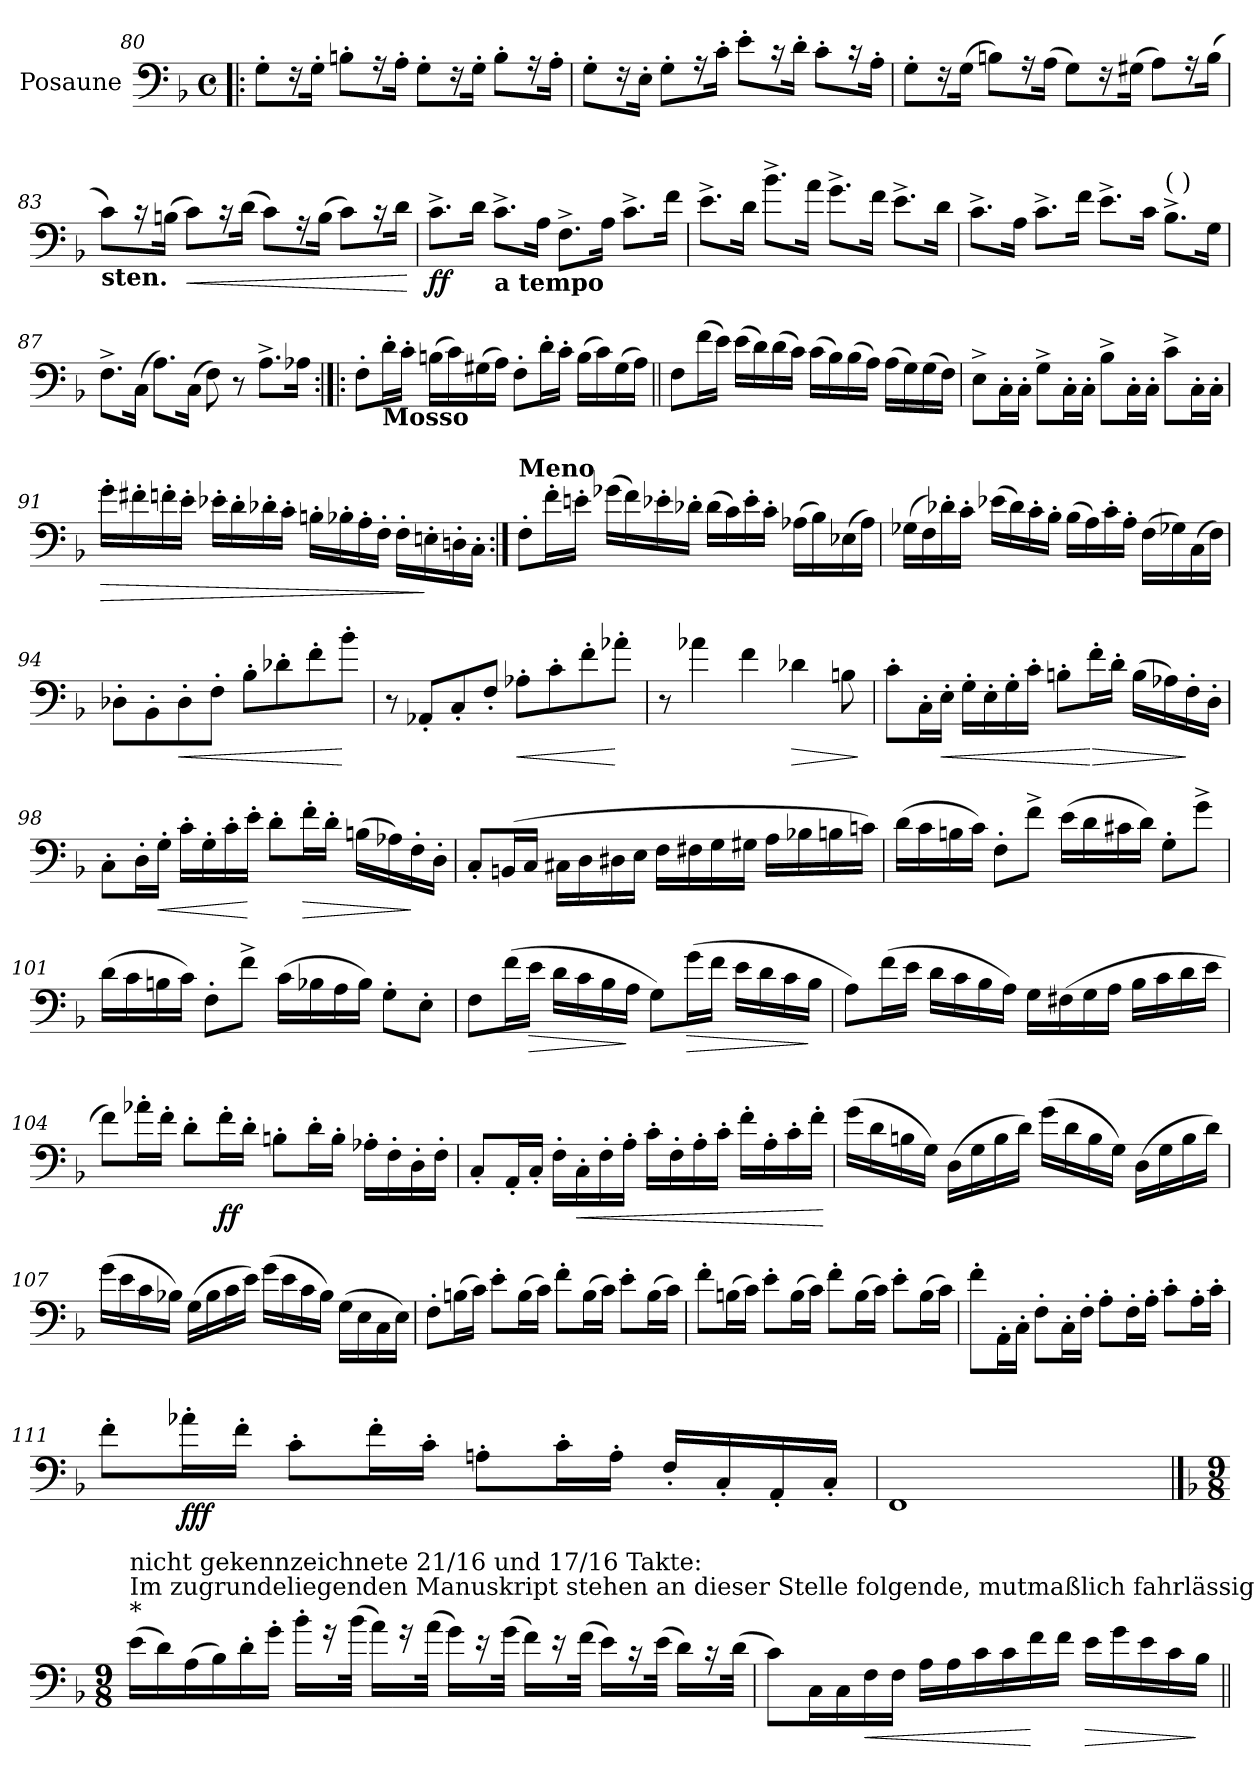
**kern	**dynam
*part1	*part1
*staff1	*staff1
*I"Posaune	*
*I'Psn.	*
!!LO:LB:g=z
*clefF4	*
*k[b-]	*
*M4/4	*
*met(c)	*
=80!|:	=80!|:
8G'\L	.
16r	.
16G'\Jk	.
8Bn'\L	.
16r	.
16A'\Jk	.
8G'\L	.
16r	.
16G'\Jk	.
8B'\L	.
16r	.
16A'\Jk	.
=81	=81
8G'\L	.
16r	.
16E'\Jk	.
8G'\L	.
16r	.
16c'\Jk	.
8e'\L	.
16r	.
16d'\Jk	.
8c'\L	.
16r	.
16A'\Jk	.
!!LO:LB:g=z
=82	=82
8G'\L	.
16r	.
(>16G\Jk	.
8Bn\L)	.
16r	.
(>16A\Jk	.
8G\L)	.
16r	.
(>16G#X\Jk	.
8A\L)	.
16r	.
(>16B\Jk	.
=83	=83
!LO:TX:b:B:t=sten.	!
8c\L)	.
16r	.
(>16Bn\Jk	.
!	!LO:HP:b
8c\L)	<
16r	.
(>16d\Jk	.
8c\L)	.
16r	.
(>16B\Jk	.
8c\L)	.
16r	.
16d\Jk	.
.	[
=84	=84
!	!LO:DY:b
8.c^\L	ff
16d\Jk	.
!LO:TX:b:B:t=a tempo	!
8.c^\L	.
16A\Jk	.
8.F^\L	.
16A\Jk	.
8.c^\L	.
16f\Jk	.
!!LO:LB:g=z
=85	=85
8.e^\L	.
16d\Jk	.
8.b-^\L	.
16a\Jk	.
8.g^\L	.
16f\Jk	.
8.e^\L	.
16d\Jk	.
=86	=86
8.c^\L	.
16A\Jk	.
8.c^\L	.
16f\Jk	.
8.e^\L	.
16c\Jk	.
!LO:TX:a:t=(   )	!
8.B-^\L	.
16G\Jk	.
!!LO:LB:g=z
=87	=87
8.F^\L	.
(>16C\Jk	.
8.A\L)	.
(>16C\Jk	.
8F\)	.
8r	.
8.A^\L	.
16A-X\Jk	.
=88:|!|:	=88:|!|:
*MM120	*
8F'\L	.
!LO:TX:b:B:t=Mosso	!
16d'\L	.
16c'\JJ	.
(>16Bn\LL	.
16c\)	.
(>16G#X\	.
16A\JJ)	.
8F'\L	.
16d'\L	.
16c'\JJ	.
(>16B\LL	.
16c\)	.
(>16G#\	.
16A\JJ)	.
!!LO:PB:g=z
=89||	=89||
8F\L	.
(>16f\L	.
16e\JJ)	.
(>16e\LL	.
16d\)	.
(>16d\	.
16c\JJ)	.
(>16c\LL	.
16B-\)	.
(>16B-\	.
16A\JJ)	.
(>16A\LL	.
16G\)	.
(>16G\	.
16F\JJ)	.
=90	=90
8E^\L	.
16C'\L	.
16C'\JJ	.
8G^\L	.
16C'\L	.
16C'\JJ	.
8B-^\L	.
16C'\L	.
16C'\JJ	.
8c^\L	.
16C'\L	.
16C'\JJ	.
!!LO:LB:g=z
=91	=91
!	!LO:HP:b
16g'\LL	>
16f#X'\	.
16fn'\	.
16e'\JJ	.
16e-X'\LL	.
16d'\	.
16d-X'\	.
16c'\JJ	.
16Bn'\LL	.
16B-X'\	.
16A'\	.
16F'\JJ	.
16F'\LL	.
16En'\	]
16Dn'\	.
16C'\JJ	.
!!LO:LB:g=z
=92:|!	=92:|!
*MM112	*
!LO:TX:B:t=Meno	!
8F'\L	.
16f'\L	.
16en'\JJ	.
(>16g-X\LL	.
16f\)	.
16e-X'\	.
16d-X'\JJ	.
(>16d-\LL	.
16c\)	.
16e-'\	.
16c'\JJ	.
(>16A-X\LL	.
16B-\)	.
(>16E-X\	.
16A-\JJ)	.
=93	=93
(>16G-X\LL	.
16F\)	.
16d-X'\	.
16c'\JJ	.
(>16e-X\LL	.
16d-\)	.
16c'\	.
16B-'\JJ	.
(>16B-\LL	.
16A\)	.
16c'\	.
16A'\JJ	.
(>16F\LL	.
16G-X\)	.
(>16C\	.
16F\JJ)	.
!!LO:LB:g=z
=94	=94
8D-X'\L	.
8BB-'\	.
!	!LO:HP:b
8D-'\	<
8F'\J	.
8B-'\L	.
8d-X'\	.
8f'\	.
8b-'\J	[
=95	=95
8r	.
8AA-X'/L	.
8C'/	.
8F'/J	.
!	!LO:HP:b
8A-X'\L	<
8c'\	.
8f'\	.
8a-X'\J	[
=96	=96
8r	.
4a-X\	.
4f\	.
!	!LO:HP:b
4d-X\	>
8Bn\	.
.	]
!!LO:LB:g=z
=97	=97
8c'\L	.
16C'\L	.
!	!LO:HP:b
16E'\JJ	<
16G'\LL	.
16E'\	.
16G'\	.
16c'\JJ	.
8Bn'\L	.
!	!LO:HP:n=1:b
16f'\L	[ >
16d'\JJ	.
(>16B\LL	.
16A-X\)	.
16F'\	]
16D'\JJ	.
=98	=98
8C'\L	.
16D'\L	.
!	!LO:HP:b
16G'\JJ	<
16c'\LL	.
16G'\	.
16c'\	.
16e'\JJ	[
8d'\L	.
!	!LO:HP:b
16f'\L	>
16d'\JJ	.
(>16Bn\LL	.
16A-X\)	.
16F'\	]
16D'\JJ	.
!!LO:LB:g=z
=99	=99
8C'/L	.
(>16BBn/L	.
16C/JJ	.
16C#X\LL	.
16D\	.
16D#X\	.
16E\JJ	.
16F\LL	.
16F#X\	.
16G\	.
16G#X\JJ	.
16A\LL	.
16B-X\	.
16Bn\	.
16cn\JJ)	.
=100	=100
(>16d\LL	.
16c\	.
16Bn\	.
16c\JJ)	.
8F'\L	.
8f^\J	.
(>16e\LL	.
16d\	.
16c#X\	.
16d\JJ)	.
8G'\L	.
8g^\J	.
!!LO:LB:g=z
=101	=101
(>16d\LL	.
16c\	.
16Bn\	.
16c\JJ)	.
8F'\L	.
8f^\J	.
(>16c\LL	.
16B-X\	.
16A\	.
16B-\JJ)	.
8G'\L	.
8E'\J	.
=102	=102
8F\L	.
(>16f\L	.
!	!LO:HP:b
16e\JJ	>
16d\LL	.
16c\	.
16B-\	.
16A\JJ	]
8G\L)	.
!	!LO:HP:b
(>16g\L	>
16f\JJ	.
16e\LL	.
16d\	.
16c\	.
16B-\JJ	]
!!LO:LB:g=z
=103	=103
8A\L)	.
(>16f\L	.
16e\JJ	.
16d\LL	.
16c\	.
16B-\	.
16A\JJ)	.
16G\LL	.
(>16F#X\	.
16G\	.
16A\JJ	.
16B-\LL	.
16c\	.
16d\	.
16e\JJ	.
=104	=104
8f\L)	.
16a-X'\L	.
16f'\JJ	.
8d'\L	.
!	!LO:DY:b
16f'\L	ff
16d'\JJ	.
8Bn'\L	.
16d'\L	.
16B'\JJ	.
16A-X'\LL	.
16F'\	.
16D'\	.
16F'\JJ	.
!!LO:LB:g=z
=105	=105
8C'/L	.
16AA'/L	.
16C'/JJ	.
16F'\LL	.
!	!LO:HP:b
16C'\	<
16F'\	.
16A'\JJ	.
16c'\LL	.
16F'\	.
16A'\	.
16c'\JJ	.
16f'\LL	.
16A'\	.
16c'\	.
16f'\JJ	.
.	[
=106	=106
(>16g\LL	.
16d\	.
16Bn\	.
16G\JJ)	.
(>16D\LL	.
16G\	.
16B\	.
16d\JJ)	.
(>16g\LL	.
16d\	.
16B\	.
16G\JJ)	.
(>16D\LL	.
16G\	.
16B\	.
16d\JJ)	.
!!LO:LB:g=z
=107	=107
(>16g\LL	.
16e\	.
16c\	.
16B-X\JJ)	.
(>16G\LL	.
16B-\	.
16c\	.
16e\JJ)	.
(>16g\LL	.
16e\	.
16c\	.
16B-\JJ)	.
(>16G\LL	.
16E\	.
16C\	.
16E\JJ)	.
=108	=108
8F'\L	.
(>16Bn\L	.
16c\JJ)	.
8e'\L	.
(>16B\L	.
16c\JJ)	.
8f'\L	.
(>16B\L	.
16c\JJ)	.
8e'\L	.
(>16B\L	.
16c\JJ)	.
!!LO:LB:g=z
=109	=109
8f'\L	.
(>16Bn\L	.
16c\JJ)	.
8e'\L	.
(>16B\L	.
16c\JJ)	.
8f'\L	.
(>16B\L	.
16c\JJ)	.
8e'\L	.
(>16B\L	.
16c\JJ)	.
=110	=110
8f'\L	.
16AA'\L	.
16C'\JJ	.
8F'\L	.
16C'\L	.
16F'\JJ	.
8A'\L	.
16F'\L	.
16A'\JJ	.
8c'\L	.
16A'\L	.
16c'\JJ	.
!!LO:PB:g=z
=111	=111
8f'\L	.
!	!LO:DY:b
16a-X'\L	fff
16f'\JJ	.
8c'\L	.
16f'\L	.
16c'\JJ	.
8An'\L	.
16c'\L	.
16A'\JJ	.
16F'/LL	.
16C'/	.
16AA'/	.
16C'/JJ	.
=112	=112
1FF	.
!!LO:LB:g=z
==	==
*k[b-]	*
*M9/8	*
!LO:TX:t=*	!
!LO:TX:t=Im zugrundeliegenden Manuskript stehen an dieser Stelle folgende, mutmaßlich fahrlässig fehlerhaft notierte	!
!LO:TX:t=nicht gekennzeichnete 21/16 und 17/16 Takte&colon;	!
(>16e\LL	.
16d\)	.
(>16A\	.
16B-\)	.
16d'\	.
16g'\JJ	.
16b-'\LL	.
16r	.
(>32b-\JJk	.
16a\LL)	.
16r	.
(>32a\JJk	.
16g\LL)	.
16r	.
(>32g\JJk	.
16f\LL)	.
16r	.
(>32f\JJk	.
16e\LL)	.
16r	.
(>32e\JJk	.
16d\LL)	.
16r	.
(>32d\JJk	.
=	=
8c\L)	.
16C\L	.
16C\	.
!	!LO:HP:b
16F\	<
16F\JJ	.
16A\LL	.
16A\	.
16c\	.
16c\	.
16f\	[
16f\JJ	.
!	!LO:HP:b
16e\LL	>
16g\	.
16e\	.
16c\	.
16B-\JJ	]
=||	=||
*-	*-
